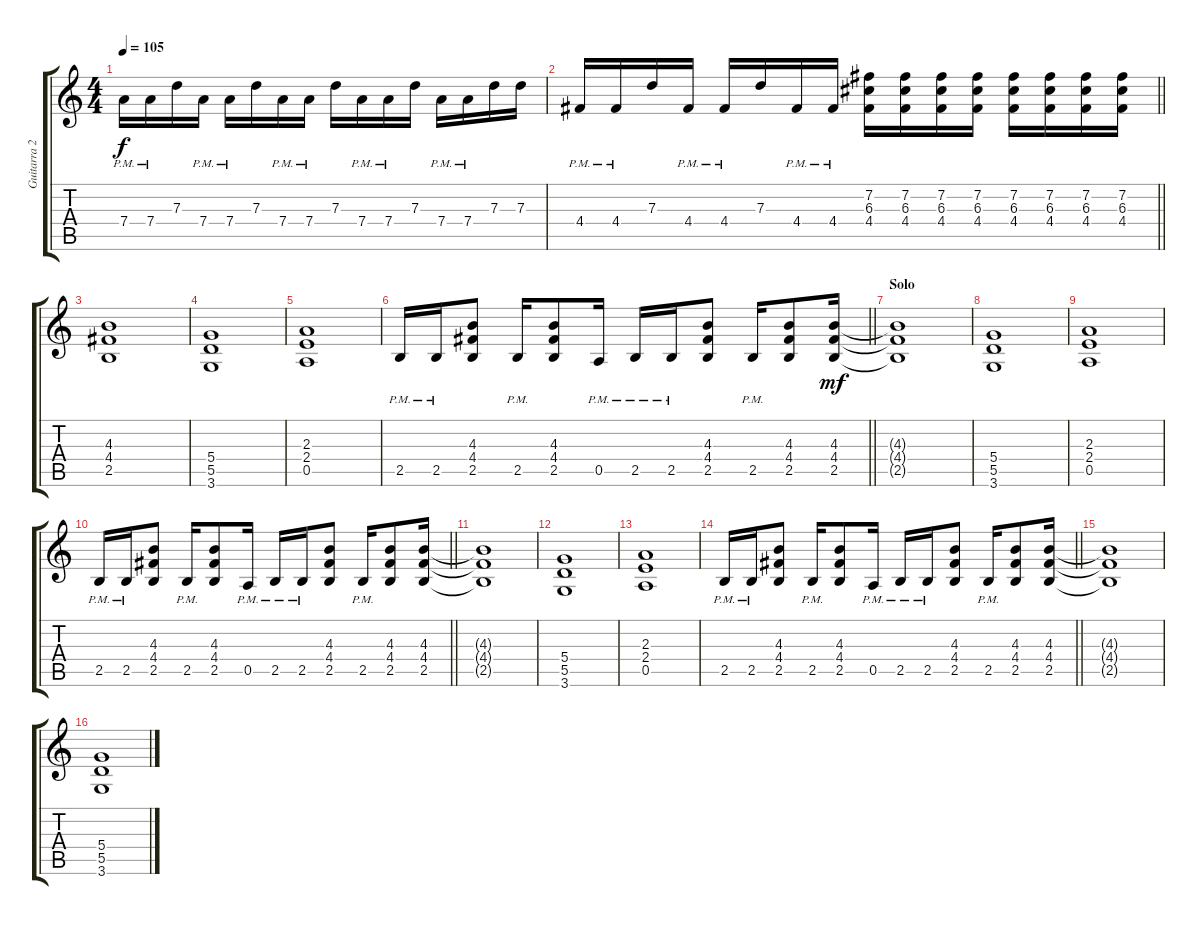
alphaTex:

\track ("Guitarra 2" "Guitarra 2") {instrument distortionguitar}
\staff {score tabs}
\tuning (E4 B3 G3 D3 A2 E2) {hide}
\ts (4 4)
\tempo 105
\clef g2
\ks c
7.4{pm}.16{dy f} 7.4{pm}.16 7.3.16 7.4{pm}.16 7.4{pm}.16 7.3.16 7.4{pm}.16 7.4{pm}.16 7.3.16 7.4{pm}.16 7.4{pm}.16 7.3.16 7.4{pm}.16 7.4{pm}.16 7.3.16 7.3.16 |
\barLineRight lightlight
4.4{pm}.16 4.4{pm}.16 7.3.16 4.4{pm}.16 4.4{pm}.16 7.3.16 4.4{pm}.16 4.4{pm}.16 (7.2 6.3 4.4).16 (7.2 6.3 4.4).16 (7.2 6.3 4.4).16 (7.2 6.3 4.4).16 (7.2 6.3 4.4).16 (7.2 6.3 4.4).16 (7.2 6.3 4.4).16 (7.2 6.3 4.4).16 |
(4.3 4.4 2.5).1 |
(5.4 5.5 3.6).1 |
(2.3 2.4 0.5).1 |
\barLineRight lightlight
2.5{pm}.16 2.5{pm}.16 (4.3 4.4 2.5).8 2.5{pm}.16 (4.3 4.4 2.5).8 0.5{pm}.16 2.5{pm}.16 2.5{pm}.16 (4.3 4.4 2.5).8 2.5{pm}.16 (4.3 4.4 2.5).8 (4.3 4.4 2.5).16{dy mf} |
\section ("" "Solo")
(4.3{t} 4.4{t} 2.5{t}).1 |
(5.4 5.5 3.6).1 |
(2.3 2.4 0.5).1 |
\barLineRight lightlight
2.5{pm}.16 2.5{pm}.16 (4.3 4.4 2.5).8 2.5{pm}.16 (4.3 4.4 2.5).8 0.5{pm}.16 2.5{pm}.16 2.5{pm}.16 (4.3 4.4 2.5).8 2.5{pm}.16 (4.3 4.4 2.5).8 (4.3 4.4 2.5).16 |
(4.3{t} 4.4{t} 2.5{t}).1 |
(5.4 5.5 3.6).1 |
(2.3 2.4 0.5).1 |
\barLineRight lightlight
2.5{pm}.16 2.5{pm}.16 (4.3 4.4 2.5).8 2.5{pm}.16 (4.3 4.4 2.5).8 0.5{pm}.16 2.5{pm}.16 2.5{pm}.16 (4.3 4.4 2.5).8 2.5{pm}.16 (4.3 4.4 2.5).8 (4.3 4.4 2.5).16 |
(4.3{t} 4.4{t} 2.5{t}).1 |
(5.4 5.5 3.6).1
